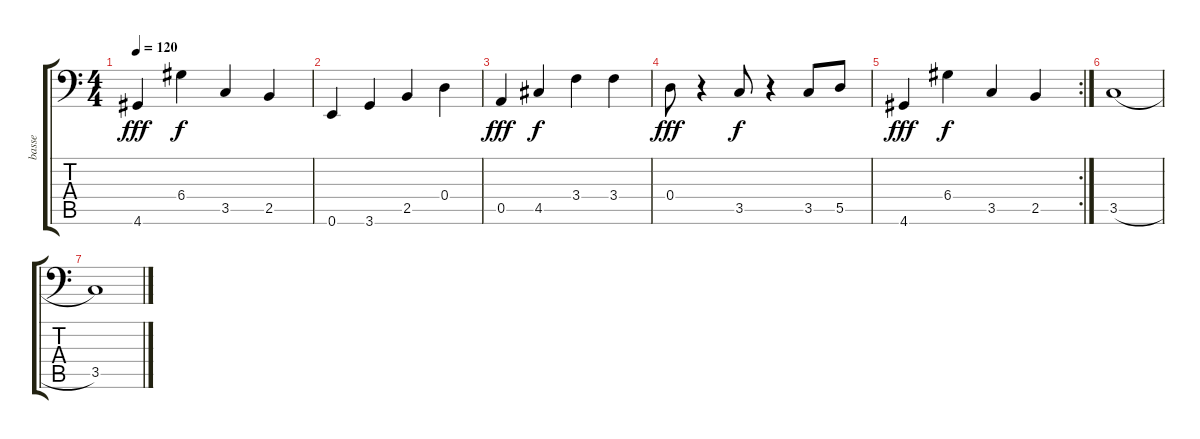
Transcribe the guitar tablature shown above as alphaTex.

\track ("basse" "basse") {instrument acousticbass}
\staff {score tabs}
\tuning (E3 B2 G2 D2 A1 E1) {hide}
\ts (4 4)
\tempo 120
\clef f4
\ks c
4.6.4{dy fff} 6.4.4{dy f} 3.5.4 2.5.4 |
0.6.4 3.6.4 2.5.4 0.4.4 |
0.5.4{dy fff} 4.5.4{dy f} 3.4.4 3.4.4 |
0.4.8{dy fff} r.4 3.5.8{dy f} r.4 3.5.8 5.5.8 |
\rc 2
4.6.4{dy fff} 6.4.4{dy f} 3.5.4 2.5.4 |
3.5{h}.1 |
3.5.1
